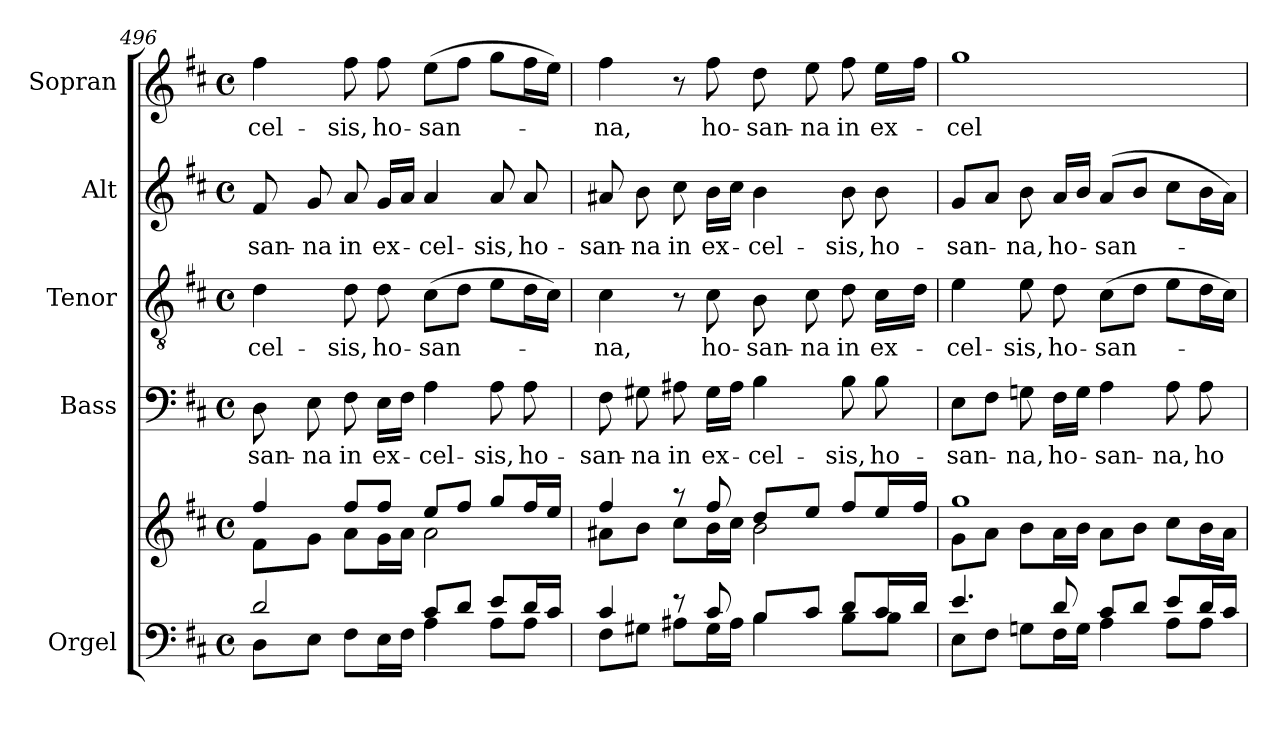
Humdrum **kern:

**kern	**kern	**kern	**text	**kern	**text	**kern	**text	**kern	**text
*part5	*part5	*part4	*part4	*part3	*part3	*part2	*part2	*part1	*part1
*staff6	*staff5	*staff4	*staff4	*staff3	*staff3	*staff2	*staff2	*staff1	*staff1
*I"Orgel	*	*I"Bass	*	*I"Tenor	*	*I"Alt	*	*I"Sopran	*
*I'Org.	*	*I'B	*	*I'T	*	*I'A	*	*I'S	*
*clefF4	*clefG2	*clefF4	*	*clefGv2	*	*clefG2	*	*clefG2	*
*k[f#c#]	*k[f#c#]	*k[f#c#]	*	*k[f#c#]	*	*k[f#c#]	*	*k[f#c#]	*
*D:	*D:	*D:	*	*D:	*	*D:	*	*D:	*
*M4/4	*M4/4	*M4/4	*	*M4/4	*	*M4/4	*	*M4/4	*
*met(c)	*met(c)	*met(c)	*	*met(c)	*	*met(c)	*	*met(c)	*
=496	=496	=496	=496	=496	=496	=496	=496	=496	=496
*^	*^	*	*	*	*	*	*	*	*
!	!	!	!	!	!LO:LY:b	!	!LO:LY:b	!	!LO:LY:b	!	!LO:LY:b
2d/	8D\L	4ff#/	8f#\L	8D\	-san-	4d\	-cel-	8f#/	-san-	4ff#\	-cel-
!	!	!	!	!	!LO:LY:b	!	!	!	!LO:LY:b	!	!
.	8E\J	.	8g\J	8E\	-na	.	.	8g/	-na	.	.
!	!	!	!	!	!LO:LY:b	!	!LO:LY:b	!	!LO:LY:b	!	!LO:LY:b
.	8F#\L	8ff#/L	8a\L	8F#\	in	8d\	-sis,	8a/	in	8ff#\	-sis,
!	!	!	!	!	!LO:LY:b	!	!LO:LY:b	!	!LO:LY:b	!	!LO:LY:b
.	16E\L	8ff#/J	16g\L	16E\LL	ex-	8d\	ho-	16g/LL	ex-	8ff#\	ho-
.	16F#\JJ	.	16a\JJ	16F#\JJ	.	.	.	16a/JJ	.	.	.
!	!	!	!	!	!LO:LY:b	!	!LO:LY:b	!	!LO:LY:b	!	!LO:LY:b
8c#/L	4A\	8ee/L	2a\	4A\	-cel-	(>8c#\L	-san-	4a/	-cel-	(>8ee\L	-san-
8d/J	.	8ff#/J	.	.	.	8d\J	.	.	.	8ff#\J	.
!	!	!	!	!	!LO:LY:b	!	!	!	!LO:LY:b	!	!
8e/L	8A\L	8gg/L	.	8A\	-sis,	8e\L	.	8a/	-sis,	8gg\L	.
!	!	!	!	!	!LO:LY:b	!	!	!	!LO:LY:b	!	!
16d/L	8A\J	16ff#/L	.	8A\	ho-	16d\L	.	8a/	ho-	16ff#\L	.
16c#/JJ	.	16ee/JJ	.	.	.	16c#\JJ)	.	.	.	16ee\JJ)	.
=497	=497	=497	=497	=497	=497	=497	=497	=497	=497	=497	=497
!	!	!	!	!	!LO:LY:b	!	!LO:LY:b	!	!LO:LY:b	!	!LO:LY:b
4c#/	8F#\L	4ff#/	8a#X\L	8F#\	-san-	4c#\	-na,	8a#X/	-san-	4ff#\	-na,
!	!	!	!	!	!LO:LY:b	!	!	!	!LO:LY:b	!	!
.	8G#X\J	.	8b\J	8G#X\	-na	.	.	8b\	-na	.	.
!	!	!	!	!	!LO:LY:b	!	!	!	!LO:LY:b	!	!
8re	8A#X\L	8rgg	8cc#\L	8A#X\	in	8r	.	8cc#\	in	8r	.
!	!	!	!	!	!LO:LY:b	!	!LO:LY:b	!	!LO:LY:b	!	!LO:LY:b
8c#/	16G#\L	8ff#/	16b\L	16G#\LL	ex-	8c#\	ho-	16b\LL	ex-	8ff#\	ho-
.	16A#\JJ	.	16cc#\JJ	16A#\JJ	.	.	.	16cc#\JJ	.	.	.
!	!	!	!	!	!LO:LY:b	!	!LO:LY:b	!	!LO:LY:b	!	!LO:LY:b
8B/L	4B\	8dd/L	2b\	4B\	-cel-	8B\	-san-	4b\	-cel-	8dd\	-san-
!	!	!	!	!	!	!	!LO:LY:b	!	!	!	!LO:LY:b
8c#/J	.	8ee/J	.	.	.	8c#\	-na	.	.	8ee\	-na
!	!	!	!	!	!LO:LY:b	!	!LO:LY:b	!	!LO:LY:b	!	!LO:LY:b
8d/L	8B\L	8ff#/L	.	8B\	-sis,	8d\	in	8b\	-sis,	8ff#\	in
!	!	!	!	!	!LO:LY:b	!	!LO:LY:b	!	!LO:LY:b	!	!LO:LY:b
16c#/L	8B\J	16ee/L	.	8B\	ho-	16c#\LL	ex-	8b\	ho-	16ee\LL	ex-
16d/JJ	.	16ff#/JJ	.	.	.	16d\JJ	.	.	.	16ff#\JJ	.
!!LO:LB:g=z
=498	=498	=498	=498	=498	=498	=498	=498	=498	=498	=498	=498
!	!	!	!	!	!LO:LY:b	!	!LO:LY:b	!	!LO:LY:b	!	!LO:LY:b
4.e/	8E\L	1gg	8g\L	8E\L	-san-	4e\	-cel-	8g/L	-san-	1gg	-cel-
.	8F#\J	.	8a\J	8F#\J	.	.	.	8a/J	.	.	.
!	!	!	!	!	!LO:LY:b	!	!LO:LY:b	!	!LO:LY:b	!	!
.	8Gn\L	.	8b\L	8Gn\	-na,	8e\	-sis,	8b\	-na,	.	.
!	!	!	!	!	!LO:LY:b	!	!LO:LY:b	!	!LO:LY:b	!	!
8d/	16F#\L	.	16a\L	16F#\LL	ho-	8d\	ho-	16a/LL	ho-	.	.
.	16G\JJ	.	16b\JJ	16G\JJ	.	.	.	16b/JJ	.	.	.
!	!	!	!	!	!LO:LY:b	!	!LO:LY:b	!	!LO:LY:b	!	!
8c#/L	4A\	.	8a\L	4A\	-san-	(>8c#\L	-san-	(>8a/L	-san-	.	.
8d/J	.	.	8b\J	.	.	8d\J	.	8b/J	.	.	.
!	!	!	!	!	!LO:LY:b	!	!	!	!	!	!
8e/L	8A\L	.	8cc#\L	8A\	-na,	8e\L	.	8cc#\L	.	.	.
!	!	!	!	!	!LO:LY:b	!	!	!	!	!	!
16d/L	8A\J	.	16b\L	8A\	ho-	16d\L	.	16b\L	.	.	.
16c#/JJ	.	.	16a\JJ	.	.	16c#\JJ)	.	16a\JJ)	.	.	.
*v	*v	*	*	*	*	*	*	*	*	*	*
*	*v	*v	*	*	*	*	*	*	*	*
=	=	=	=	=	=	=	=	=	=
*-	*-	*-	*-	*-	*-	*-	*-	*-	*-
